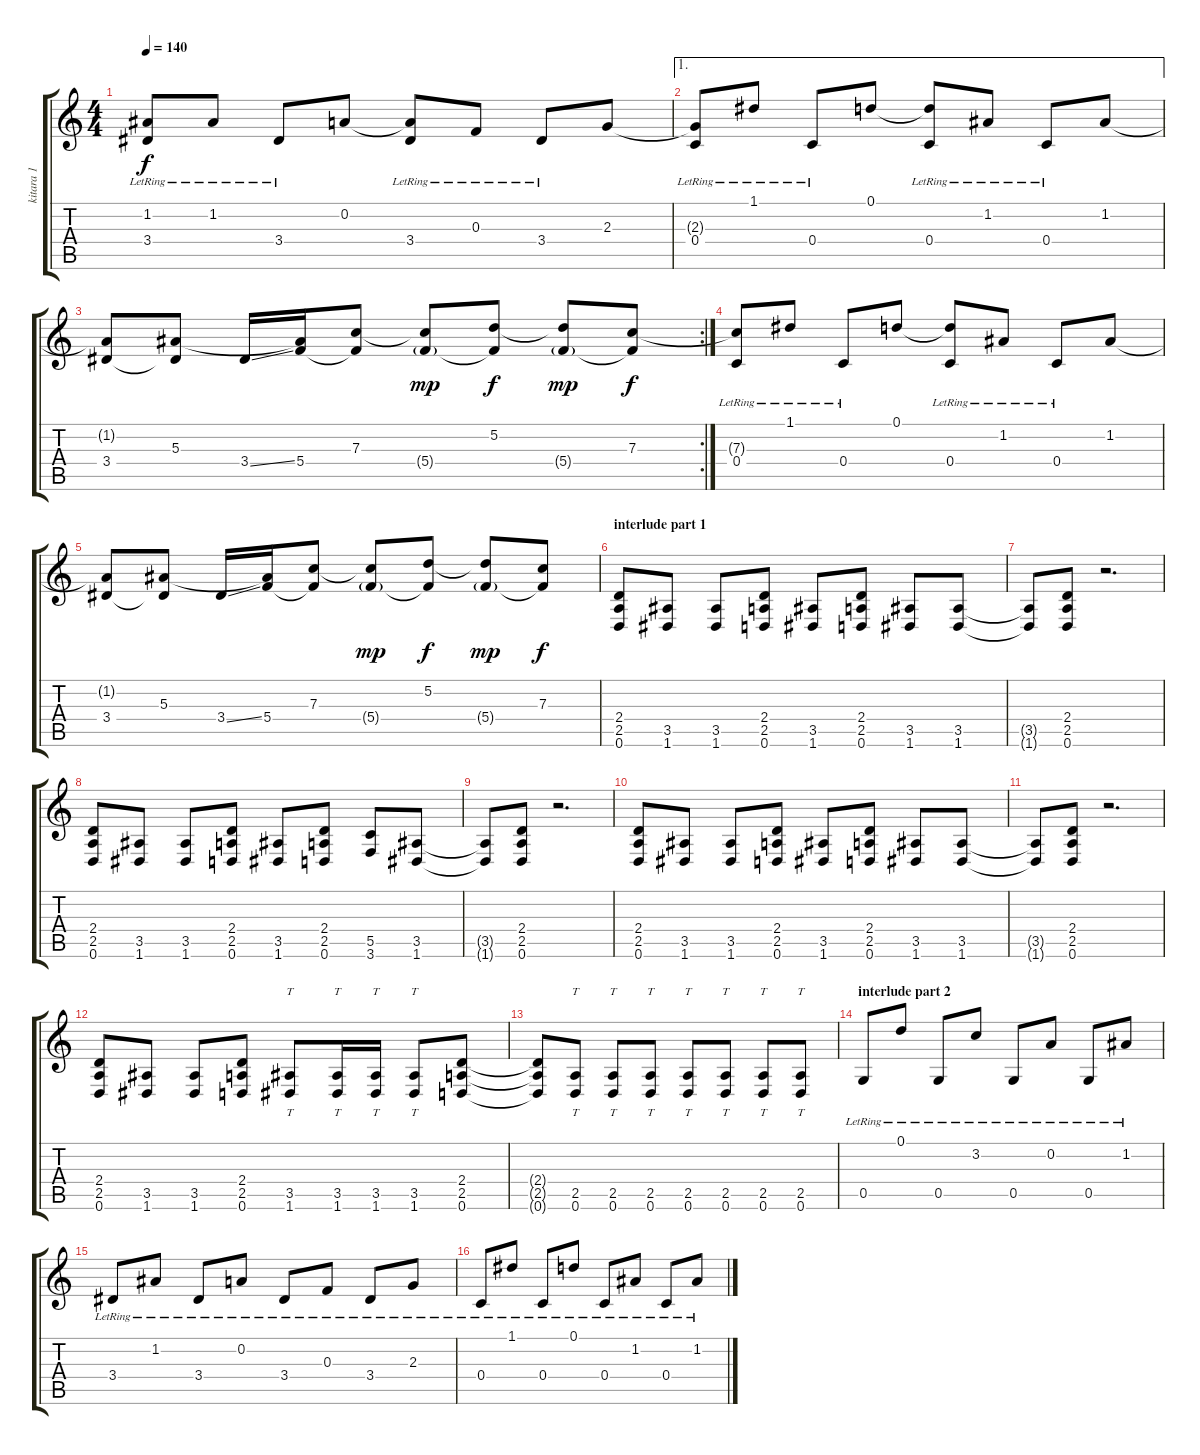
\track ("kitara 1" "kitara 1") {instrument distortionguitar}
\staff {score tabs}
\tuning (D4 A3 F3 C3 G2 D2) {hide}
\ts (4 4)
\tempo 140
\clef g2
\ks c
(1.2{t} 3.4{lr}).8{dy f} 1.2{lr}.8 3.4{lr}.8 0.2.8 (0.2{t} 3.4{lr}).8 0.3{lr}.8 3.4{lr}.8 2.3.8 |
\ae 1
(2.3{t} 0.4{lr}).8 1.1{lr}.8 0.4{lr}.8 0.1.8 (0.1{t} 0.4{lr}).8 1.2{lr}.8 0.4{lr}.8 1.2.8 |
\rc 2
(1.2{t} 3.4).8 (5.3 3.4{t}).8 3.4{ss}.16 (5.3{t} 5.4).16 (7.3 5.4{t}).8 (7.3{t} 5.4{g}).8{dy mp} (5.2 5.4{t}).8{dy f} (5.2{t} 5.4{g}).8{dy mp} (7.3 5.4{t}).8{dy f} |
(7.3{t} 0.4{lr}).8 1.1{lr}.8 0.4{lr}.8 0.1.8 (0.1{t} 0.4{lr}).8 1.2{lr}.8 0.4{lr}.8 1.2.8 |
(1.2{t} 3.4).8 (5.3 3.4{t}).8 3.4{ss}.16 (5.3{t} 5.4).16 (7.3 5.4{t}).8 (7.3{t} 5.4{g}).8{dy mp} (5.2 5.4{t}).8{dy f} (5.2{t} 5.4{g}).8{dy mp} (7.3 5.4{t}).8{dy f} |
\section ("" "interlude part 1")
(2.4 2.5 0.6).8{volume 0} (3.5 1.6).8 (3.5 1.6).8 (2.4 2.5 0.6).8 (3.5 1.6).8 (2.4 2.5 0.6).8 (3.5 1.6).8 (3.5 1.6).8 |
(3.5{t} 1.6{t}).8 (2.4 2.5 0.6).8 r.2{d} |
(2.4 2.5 0.6).8 (3.5 1.6).8 (3.5 1.6).8 (2.4 2.5 0.6).8 (3.5 1.6).8 (2.4 2.5 0.6).8 (5.5 3.6).8 (3.5 1.6).8 |
(3.5{t} 1.6{t}).8 (2.4 2.5 0.6).8 r.2{d} |
(2.4 2.5 0.6).8 (3.5 1.6).8 (3.5 1.6).8 (2.4 2.5 0.6).8 (3.5 1.6).8 (2.4 2.5 0.6).8 (3.5 1.6).8 (3.5 1.6).8 |
(3.5{t} 1.6{t}).8 (2.4 2.5 0.6).8 r.2{d} |
(2.4 2.5 0.6).8 (3.5 1.6).8 (3.5 1.6).8 (2.4 2.5 0.6).8 (3.5 1.6).8{tt} (3.5 1.6).16{tt} (3.5 1.6).16{tt} (3.5 1.6).8{tt} (2.4 2.5 0.6).8 |
(2.4{t} 2.5{t} 0.6{t}).8 (2.5 0.6).8{tt} (2.5 0.6).8{tt} (2.5 0.6).8{tt} (2.5 0.6).8{tt} (2.5 0.6).8{tt} (2.5 0.6).8{tt} (2.5 0.6).8{tt} |
\section ("" "interlude part 2")
0.5{lr}.8{volume 10 instrument acousticguitarnylon} 0.1{lr}.8 0.5{lr}.8 3.2{lr}.8 0.5{lr}.8 0.2{lr}.8 0.5{lr}.8 1.2{lr}.8 |
3.4{lr}.8 1.2{lr}.8 3.4{lr}.8 0.2{lr}.8 3.4{lr}.8 0.3{lr}.8 3.4{lr}.8 2.3{lr}.8 |
0.4{lr}.8 1.1{lr}.8 0.4{lr}.8 0.1{lr}.8 0.4{lr}.8 1.2{lr}.8 0.4{lr}.8 1.2{lr}.8
